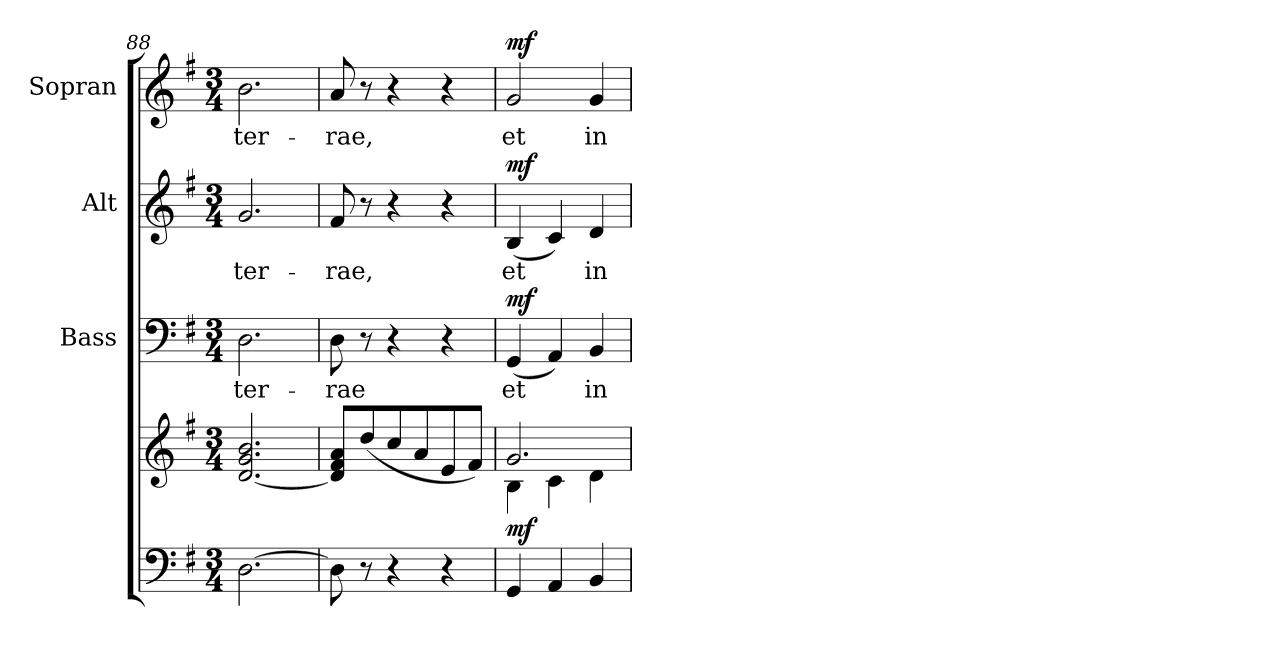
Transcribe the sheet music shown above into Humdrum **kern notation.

**kern	**kern	**dynam	**kern	**text	**dynam	**kern	**text	**dynam	**kern	**text	**dynam
*part4	*part4	*part4	*part3	*part3	*part3	*part2	*part2	*part2	*part1	*part1	*part1
*staff5	*staff4	*staff4/5	*staff3	*staff3	*staff3	*staff2	*staff2	*staff2	*staff1	*staff1	*staff1
*	*	*	*I"Bass	*	*	*I"Alt	*	*	*I"Sopran	*	*
*	*	*	*I'B.	*	*	*I'A.	*	*	*I'S.	*	*
*clefF4	*clefG2	*	*clefF4	*	*	*clefG2	*	*	*clefG2	*	*
*k[f#]	*k[f#]	*	*k[f#]	*	*	*k[f#]	*	*	*k[f#]	*	*
*G:	*G:	*	*G:	*	*	*G:	*	*	*G:	*	*
*M3/4	*M3/4	*	*M3/4	*	*	*M3/4	*	*	*M3/4	*	*
=88	=88	=88	=88	=88	=88	=88	=88	=88	=88	=88	=88
!	!	!	!	!LO:LY:b	!	!	!LO:LY:b	!	!	!LO:LY:b	!
[2.D\	[2.d/ 2.g/ 2.b/	.	2.D\	ter-	.	2.g/	ter-	.	2.b\	ter-	.
=89	=89	=89	=89	=89	=89	=89	=89	=89	=89	=89	=89
!	!	!	!	!LO:LY:b	!	!	!LO:LY:b	!	!	!LO:LY:b	!
8D\]	8d/] 8f#/ 8a/L	.	8D\	-rae	.	8f#/	-rae,	.	8a/	-rae,	.
8r	(<8dd/	.	8r	.	.	8r	.	.	8r	.	.
4r	8cc/	.	4r	.	.	4r	.	.	4r	.	.
.	8a/	.	.	.	.	.	.	.	.	.	.
4r	8e/	.	4r	.	.	4r	.	.	4r	.	.
.	8f#/J)	.	.	.	.	.	.	.	.	.	.
!!LO:LB:g=z
=90	=90	=90	=90	=90	=90	=90	=90	=90	=90	=90	=90
*	*^	*	*	*	*	*	*	*	*	*	*
!	!	!	!LO:DY:b	!	!LO:LY:b	!LO:DY:a	!	!LO:LY:b	!LO:DY:a	!	!LO:LY:b	!LO:DY:a
4GG/	2.g/	4B\	mf	(<4GG/	et	mf	(<4B/	et	mf	2g/	et	mf
4AA/	.	4c\	.	4AA/)	.	.	4c/)	.	.	.	.	.
!	!	!	!	!	!LO:LY:b	!	!	!LO:LY:b	!	!	!LO:LY:b	!
4BB/	.	4d\	.	4BB/	in	.	4d/	in	.	4g/	in	.
*	*v	*v	*	*	*	*	*	*	*	*	*	*
=	=	=	=	=	=	=	=	=	=	=	=
*-	*-	*-	*-	*-	*-	*-	*-	*-	*-	*-	*-
